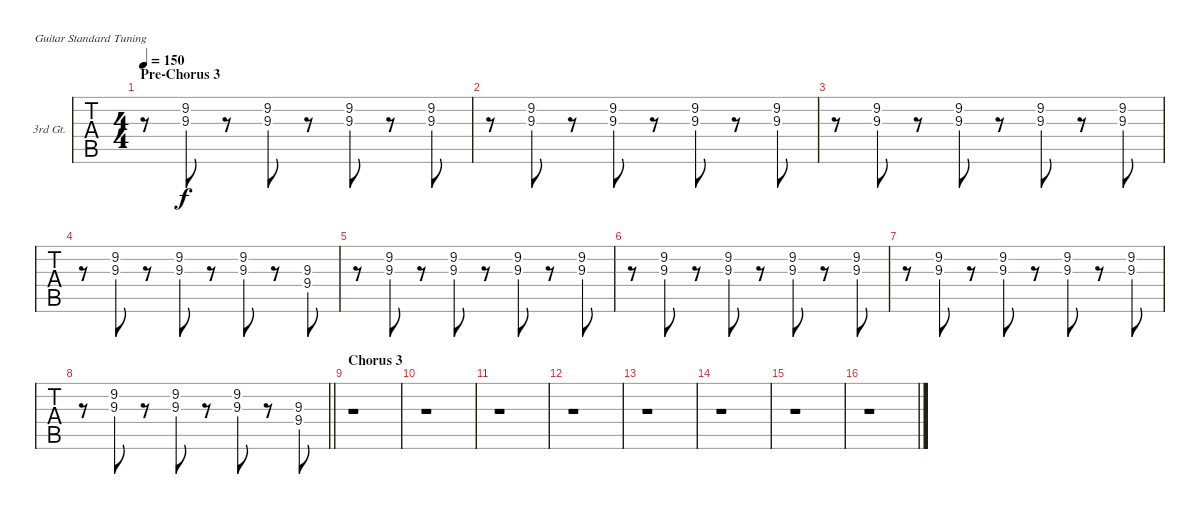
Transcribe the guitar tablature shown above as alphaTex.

\bracketExtendMode groupsimilarinstruments
\firstSystemTrackNameOrientation horizontal
\otherSystemsTrackNameOrientation horizontal
\track ("3rd Guitar" "3rd Gt.") {instrument overdrivenguitar}
\staff {tabs}
\tuning (E4 B3 G3 D3 A2 E2)
\ts (4 4)
\section ("" "Pre-Chorus 3")
\tempo 150
\clef g2
\ks e
r.8{dy f} (9.3 9.2).8 r.8 (9.3 9.2).8 r.8 (9.3 9.2).8 r.8 (9.3 9.2).8 |
r.8 (9.3 9.2).8 r.8 (9.3 9.2).8 r.8 (9.3 9.2).8 r.8 (9.3 9.2).8 |
r.8 (9.3 9.2).8 r.8 (9.3 9.2).8 r.8 (9.3 9.2).8 r.8 (9.3 9.2).8 |
r.8 (9.3 9.2).8 r.8 (9.3 9.2).8 r.8 (9.3 9.2).8 r.8 (9.3 9.4).8 |
r.8 (9.3 9.2).8 r.8 (9.3 9.2).8 r.8 (9.3 9.2).8 r.8 (9.3 9.2).8 |
r.8 (9.3 9.2).8 r.8 (9.3 9.2).8 r.8 (9.3 9.2).8 r.8 (9.3 9.2).8 |
r.8 (9.3 9.2).8 r.8 (9.3 9.2).8 r.8 (9.3 9.2).8 r.8 (9.3 9.2).8 |
\barLineRight lightlight
r.8 (9.3 9.2).8 r.8 (9.3 9.2).8 r.8 (9.3 9.2).8 r.8 (9.3 9.4).8 |
\section ("" "Chorus 3")
r.1 |
r.1 |
r.1 |
r.1 |
r.1 |
r.1 |
r.1 |
r.1
